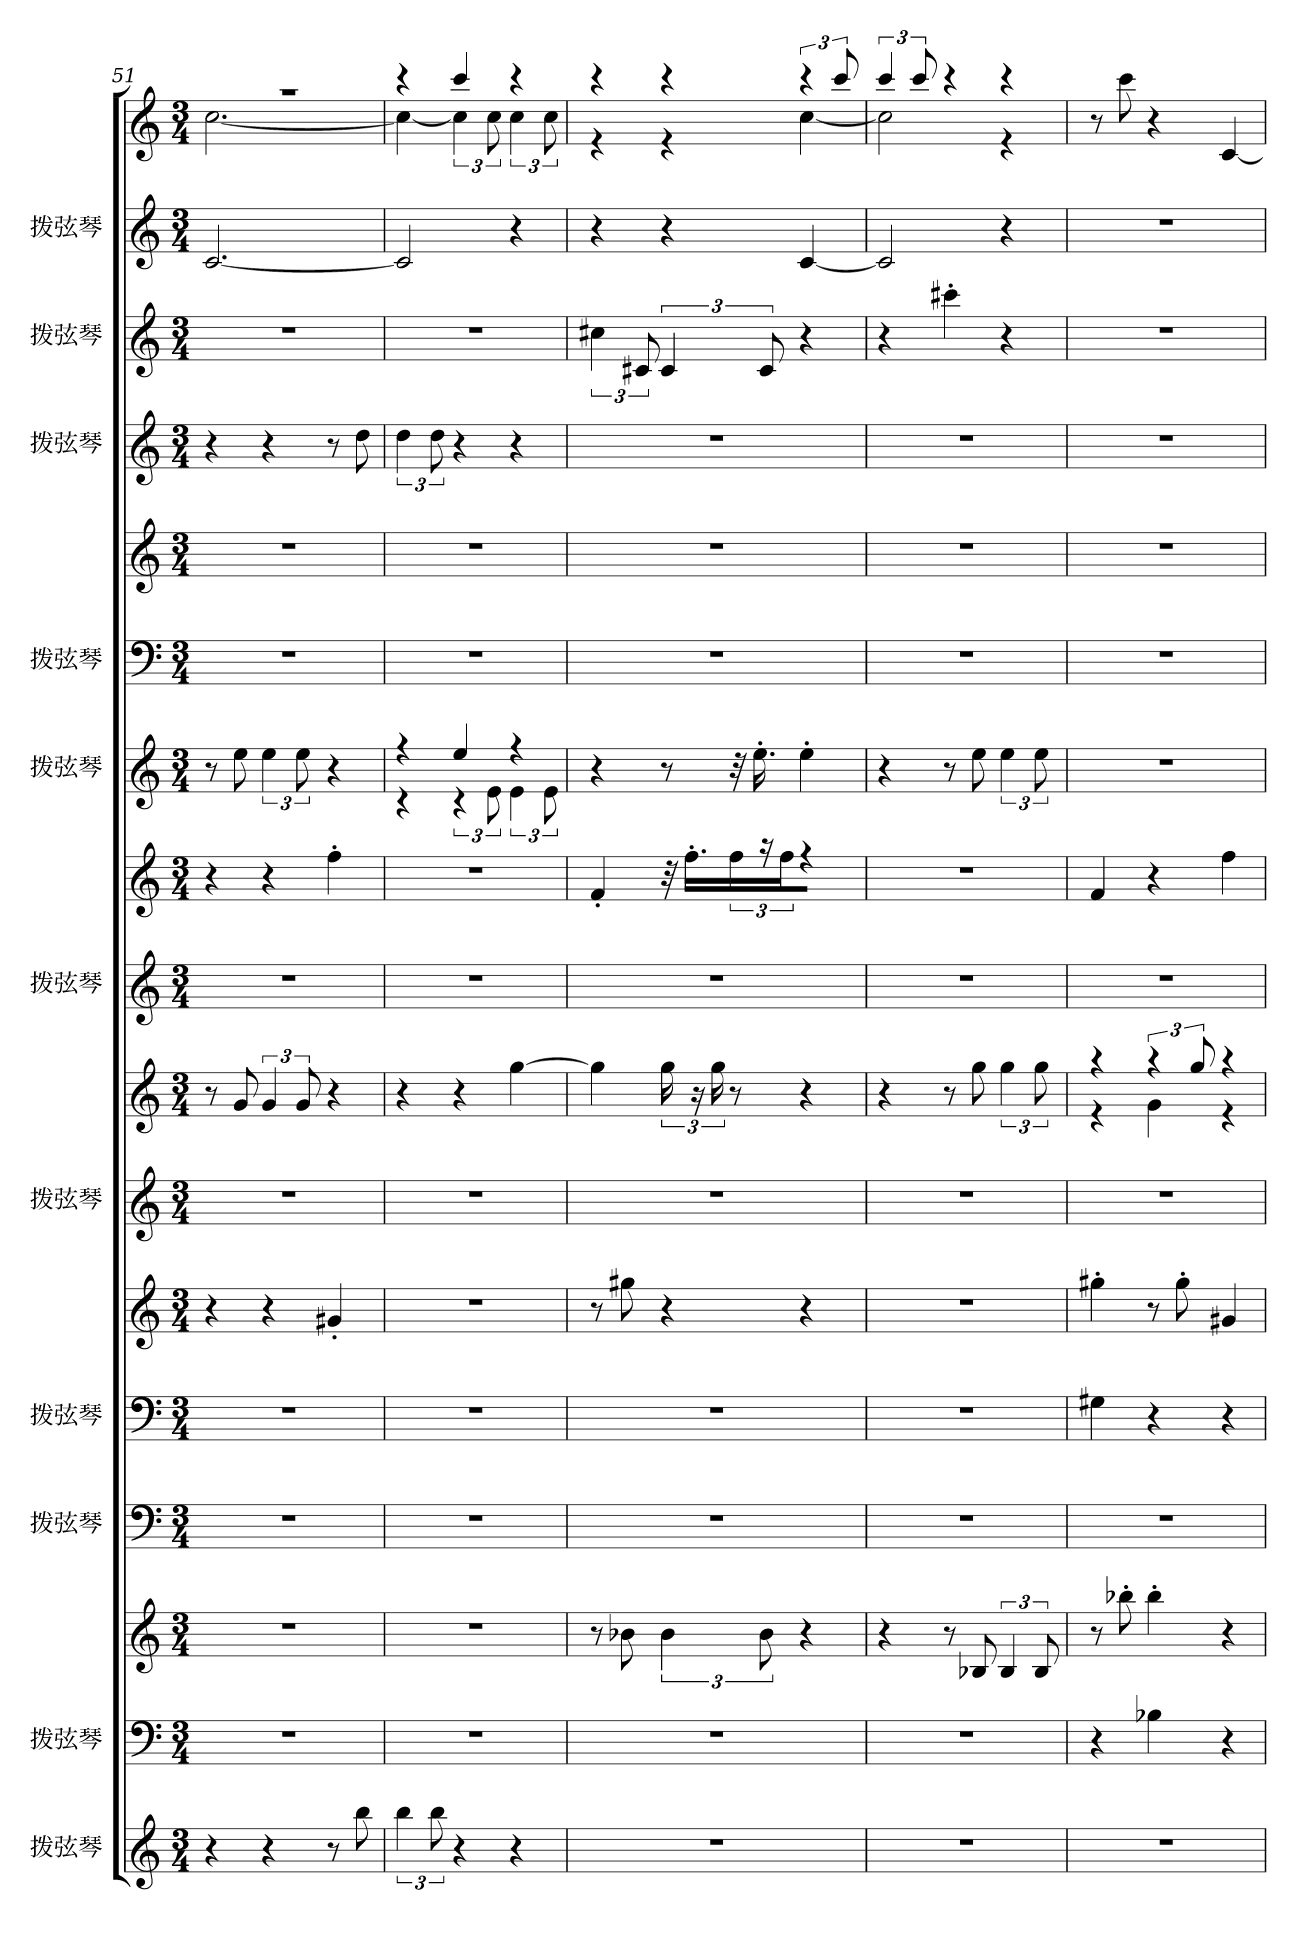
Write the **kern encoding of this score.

**kern	**kern	**kern	**kern	**kern	**kern	**kern	**kern	**kern	**kern	**kern	**kern	**kern	**kern	**kern	**kern	**kern
*part11	*part10	*part10	*part9	*part8	*part8	*part7	*part7	*part6	*part6	*part5	*part4	*part4	*part3	*part2	*part1	*part1
*staff17	*staff16	*staff15	*staff14	*staff13	*staff12	*staff11	*staff10	*staff9	*staff8	*staff7	*staff6	*staff5	*staff4	*staff3	*staff2	*staff1
*I"拨弦琴	*I"拨弦琴	*	*I"拨弦琴	*I"拨弦琴	*	*I"拨弦琴	*	*I"拨弦琴	*	*I"拨弦琴	*I"拨弦琴	*	*I"拨弦琴	*I"拨弦琴	*I"拨弦琴	*
*clefG2	*clefF4	*clefG2	*clefF4	*clefF4	*clefG2	*clefG2	*clefG2	*clefG2	*clefG2	*clefG2	*clefF4	*clefG2	*clefG2	*clefG2	*clefG2	*clefG2
*k[]	*k[]	*k[]	*k[]	*k[]	*k[]	*k[]	*k[]	*k[]	*k[]	*k[]	*k[]	*k[]	*k[]	*k[]	*k[]	*k[]
*M3/4	*M3/4	*M3/4	*M3/4	*M3/4	*M3/4	*M3/4	*M3/4	*M3/4	*M3/4	*M3/4	*M3/4	*M3/4	*M3/4	*M3/4	*M3/4	*M3/4
=51	=51	=51	=51	=51	=51	=51	=51	=51	=51	=51	=51	=51	=51	=51	=51	=51
*	*	*	*	*	*	*	*	*	*	*	*	*	*	*	*	*^
4r	2.r	2.r	2.r	2.r	4r	2.r	8r	2.r	4r	8r	2.r	2.r	4r	2.r	[2.c/	2.r	[2.cc\
.	.	.	.	.	.	.	8g/	.	.	8ee\	.	.	.	.	.	.	.
4r	.	.	.	.	4r	.	6g/	.	4r	6ee\	.	.	4r	.	.	.	.
.	.	.	.	.	.	.	12g/	.	.	12ee\	.	.	.	.	.	.	.
8r	.	.	.	.	4g#X'/	.	4r	.	4ff'\	4r	.	.	8r	.	.	.	.
8bb\	.	.	.	.	.	.	.	.	.	.	.	.	8dd\	.	.	.	.
=52	=52	=52	=52	=52	=52	=52	=52	=52	=52	=52	=52	=52	=52	=52	=52	=52	=52
*	*	*	*	*	*	*	*	*	*	*^	*	*	*	*	*	*	*
6bb\	2.r	2.r	2.r	2.r	2.r	2.r	4r	2.r	2.r	4r	4r	2.r	2.r	6dd\	2.r	2c/]	4r	4cc\_
12bb\	.	.	.	.	.	.	.	.	.	.	.	.	.	12dd\	.	.	.	.
4r	.	.	.	.	.	.	4r	.	.	4ee/	6r	.	.	4r	.	.	4ccc/	6cc\]
.	.	.	.	.	.	.	.	.	.	.	12e\	.	.	.	.	.	.	12cc\
4r	.	.	.	.	.	.	[4gg\	.	.	4r	6e\	.	.	4r	.	4r	4r	6cc\
.	.	.	.	.	.	.	.	.	.	.	12e\	.	.	.	.	.	.	12cc\
*	*	*	*	*	*	*	*	*	*	*v	*v	*	*	*	*	*	*	*
!!LO:PB:g=z	!!
=53	=53	=53	=53	=53	=53	=53	=53	=53	=53	=53	=53	=53	=53	=53	=53	=53	=53
2.r	2.r	8r	2.r	2.r	8r	2.r	4gg\]	2.r	4f'/	4r	2.r	2.r	2.r	6cc#X\	4r	4r	4r
.	.	8b-X\	.	.	8gg#X\	.	.	.	.	.	.	.	.	.	.	.	.
.	.	.	.	.	.	.	.	.	.	.	.	.	.	12c#X/	.	.	.
.	.	6b-\	.	.	4r	.	24gg\	.	32r	8r	.	.	.	6c#/	4r	4r	4r
.	.	.	.	.	.	.	.	.	16.ff'\LL	.	.	.	.	.	.	.	.
.	.	.	.	.	.	.	24r	.	.	.	.	.	.	.	.	.	.
.	.	.	.	.	.	.	24gg\	.	.	.	.	.	.	.	.	.	.
.	.	.	.	.	.	.	8r	.	24ff\JJ	32r	.	.	.	.	.	.	.
.	.	.	.	.	.	.	.	.	.	16.ee'\	.	.	.	.	.	.	.
.	.	12b-\	.	.	.	.	.	.	24r	.	.	.	.	12c#/	.	.	.
.	.	.	.	.	.	.	.	.	24ff\	.	.	.	.	.	.	.	.
.	.	4r	.	.	4r	.	4r	.	4r	4ee'\	.	.	.	4r	[4c/	6r	[4cc\
.	.	.	.	.	.	.	.	.	.	.	.	.	.	.	.	12ccc/	.
=54	=54	=54	=54	=54	=54	=54	=54	=54	=54	=54	=54	=54	=54	=54	=54	=54	=54
2.r	2.r	4r	2.r	2.r	2.r	2.r	4r	2.r	2.r	4r	2.r	2.r	2.r	4r	2c/]	6ccc/	2cc\]
.	.	.	.	.	.	.	.	.	.	.	.	.	.	.	.	12ccc/	.
.	.	8r	.	.	.	.	8r	.	.	8r	.	.	.	4ccc#X'\	.	4r	.
.	.	8B-X/	.	.	.	.	8gg\	.	.	8ee\	.	.	.	.	.	.	.
.	.	6B-/	.	.	.	.	6gg\	.	.	6ee\	.	.	.	4r	4r	4r	4r
.	.	12B-/	.	.	.	.	12gg\	.	.	12ee\	.	.	.	.	.	.	.
*	*	*	*	*	*	*	*	*	*	*	*	*	*	*	*	*v	*v
=55	=55	=55	=55	=55	=55	=55	=55	=55	=55	=55	=55	=55	=55	=55	=55	=55
*	*	*	*	*	*	*	*^	*	*	*	*	*	*	*	*	*
2.r	4r	8r	2.r	4G#X\	4gg#X'\	2.r	4r	4r	2.r	4f/	2.r	2.r	2.r	2.r	2.r	2.r	8r
.	.	8bb-X'\	.	.	.	.	.	.	.	.	.	.	.	.	.	.	8ccc\
.	4B-X\	4bb-'\	.	4r	8r	.	6r	4g\	.	4r	.	.	.	.	.	.	4r
.	.	.	.	.	8gg#'\	.	.	.	.	.	.	.	.	.	.	.	.
.	.	.	.	.	.	.	12gg/	.	.	.	.	.	.	.	.	.	.
.	4r	4r	.	4r	4g#X/	.	4r	4r	.	4ff\	.	.	.	.	.	.	[4c/
*	*	*	*	*	*	*	*v	*v	*	*	*	*	*	*	*	*	*
=	=	=	=	=	=	=	=	=	=	=	=	=	=	=	=	=
*-	*-	*-	*-	*-	*-	*-	*-	*-	*-	*-	*-	*-	*-	*-	*-	*-
